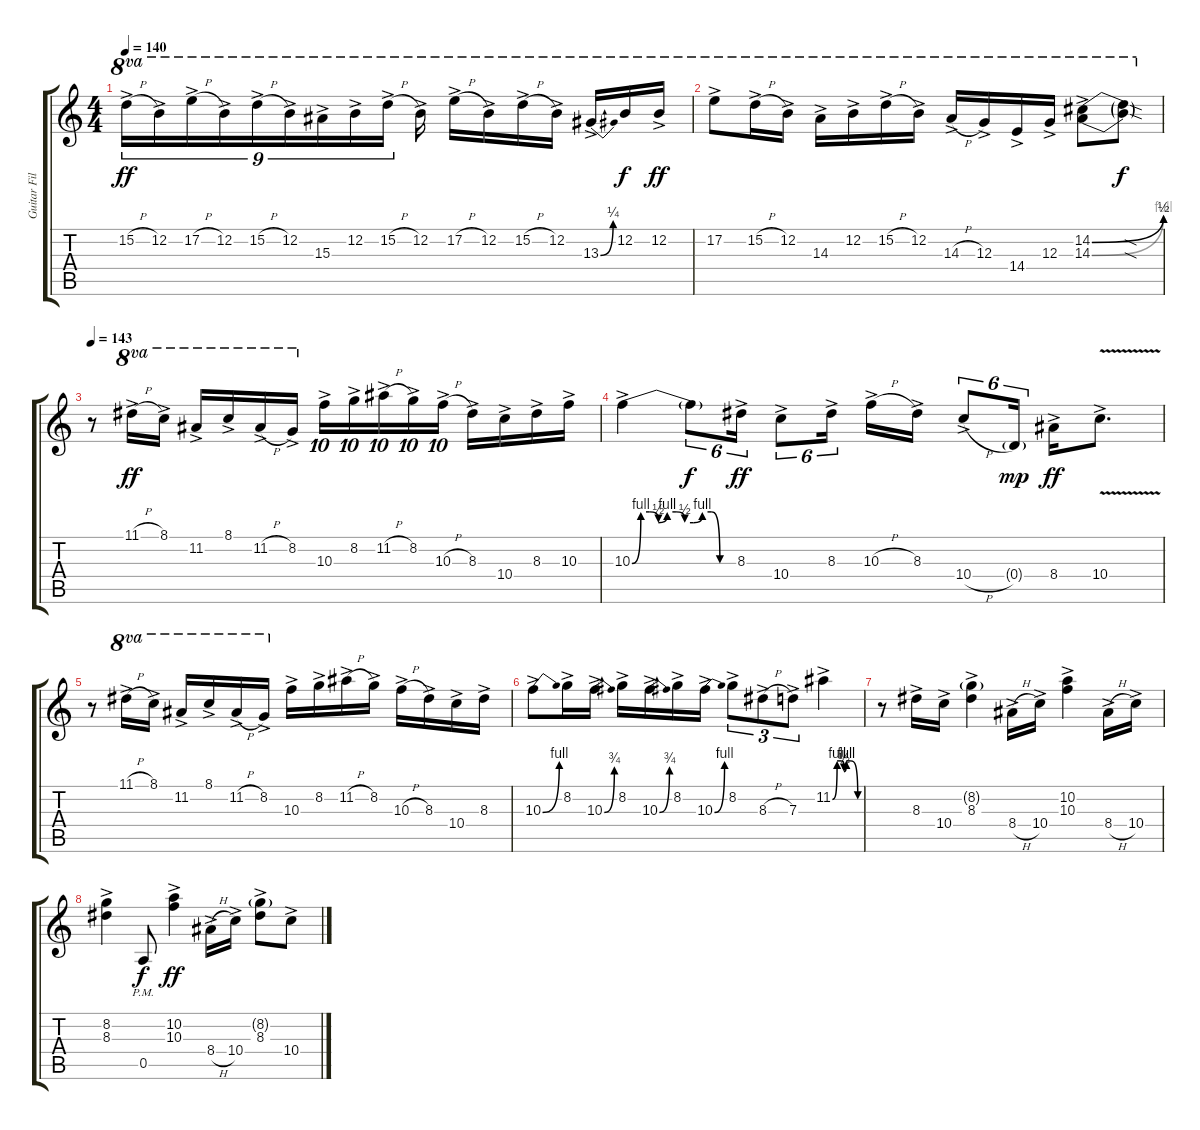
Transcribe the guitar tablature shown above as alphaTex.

\track ("Guitar Fills/Solo" "Guitar Fil") {instrument overdrivenguitar}
\staff {score tabs}
\tuning (E4 B3 G3 D3 A2 E2) {hide}
\ts (4 4)
\tempo 140
\clef g2
\ks c
15.2{h ac}.16{tu (9 8) ot 8va dy ff} 12.2{ac}.16{tu (9 8) ot 8va} 17.2{h ac}.16{tu (9 8) ot 8va} 12.2{ac}.16{tu (9 8) ot 8va} 15.2{h ac}.16{tu (9 8) ot 8va} 12.2{ac}.16{tu (9 8) ot 8va} 15.3{ac}.16{tu (9 8) ot 8va} 12.2{ac}.16{tu (9 8) ot 8va} 15.2{h ac}.16{tu (9 8) ot 8va} 12.2{ac}.16{ot 8va} 17.2{h ac}.16{ot 8va} 12.2{ac}.16{ot 8va} 15.2{h ac}.16{ot 8va} 12.2{ac}.16{ot 8va} 13.3{be (bend 0 0 60 1) ac}.16{ot 8va} 12.2.16{ot 8va dy f} 12.2{ac}.16{ot 8va dy ff} |
17.2{ac}.8{ot 8va} 15.2{h ac}.16{ot 8va} 12.2{ac}.16{ot 8va} 14.3{ac}.16{ot 8va} 12.2{ac}.16{ot 8va} 15.2{h ac}.16{ot 8va} 12.2{ac}.16{ot 8va} 14.3{h ac}.16{ot 8va} 12.3{ac}.16{ot 8va} 14.4{ac}.16{ot 8va} 12.3{ac}.16{ot 8va} (14.2{be (bend 0 0 60 2)} 14.3{be (bend 0 0 60 4) ac}).8{ot 8va} (14.2{sod t} 14.3{sod t}).8{ot 8va dy f} |
\tempo 143
r.8 11.1{h ac}.16{ot 8va dy ff} 8.1{ac}.16{ot 8va} 11.2{ac}.16{ot 8va} 8.1{ac}.16{ot 8va} 11.2{h ac}.16{ot 8va} 8.2{ac}.16{ot 8va} 10.3{ac}.16{tu (10 8)} 8.2{ac}.16{tu (10 8)} 11.2{h ac}.16{tu (10 8)} 8.2{ac}.16{tu (10 8)} 10.3{h ac}.16{tu (10 8)} 8.3{ac}.16 10.4{ac}.16 8.3{ac}.16 10.3{ac}.16 |
10.3{be (custom 0 0 5 4 10 4 15 2 20 4 25 4 30 2 35 2 40 4 45 4 50 0 60 0) ac}.4 10.3{t}.8{tu (6 4) dy f} 8.3{ac}.16{tu (6 4) dy ff} 10.4{ac}.8{tu (6 4)} 8.3{ac}.16{tu (6 4)} 10.3{h ac}.16 8.3{ac}.16 10.4{h ac}.8{tu (6 4)} 0.4{g}.16{tu (6 4) dy mp} 8.4{ac}.16{dy ff} 10.4{v ac}.8{d} |
r.8 11.1{h ac}.16{ot 8va} 8.1{ac}.16{ot 8va} 11.2{ac}.16{ot 8va} 8.1{ac}.16{ot 8va} 11.2{h ac}.16{ot 8va} 8.2{ac}.16{ot 8va} 10.3{ac}.16 8.2{ac}.16 11.2{h ac}.16 8.2{ac}.16 10.3{h ac}.16 8.3{ac}.16 10.4{ac}.16 8.3{ac}.16 |
10.3{be (bend 0 0 60 4) ac}.8 8.2{ac}.16 10.3{be (bend 0 0 60 3) ac}.16 8.2{ac}.16 10.3{be (bend 0 0 60 3) ac}.16 8.2{ac}.16 10.3{be (bend 0 0 60 4) ac}.16 8.2{ac}.8{tu (3 2)} 8.3{h ac}.8{tu (3 2)} 7.3{ac}.8{tu (3 2)} 11.2{be (custom 0 0 10 4 20 4 25 2 30 4 40 4 55 0 60 0) ac}.4 |
r.8 8.3{ac}.16 10.4{ac}.16 (8.2{g} 8.3{ac}).4 8.4{h ac}.16 10.4{ac}.16 (10.2 10.3{ac}).4 8.4{h ac}.16 10.4{ac}.16 |
(8.2 8.3{ac}).4 0.5{pm}.8{dy f} (10.2 10.3{ac}).4{dy ff} 8.4{h ac}.16 10.4{ac}.16 (8.2{g} 8.3{ac}).8 10.4{ac}.8
